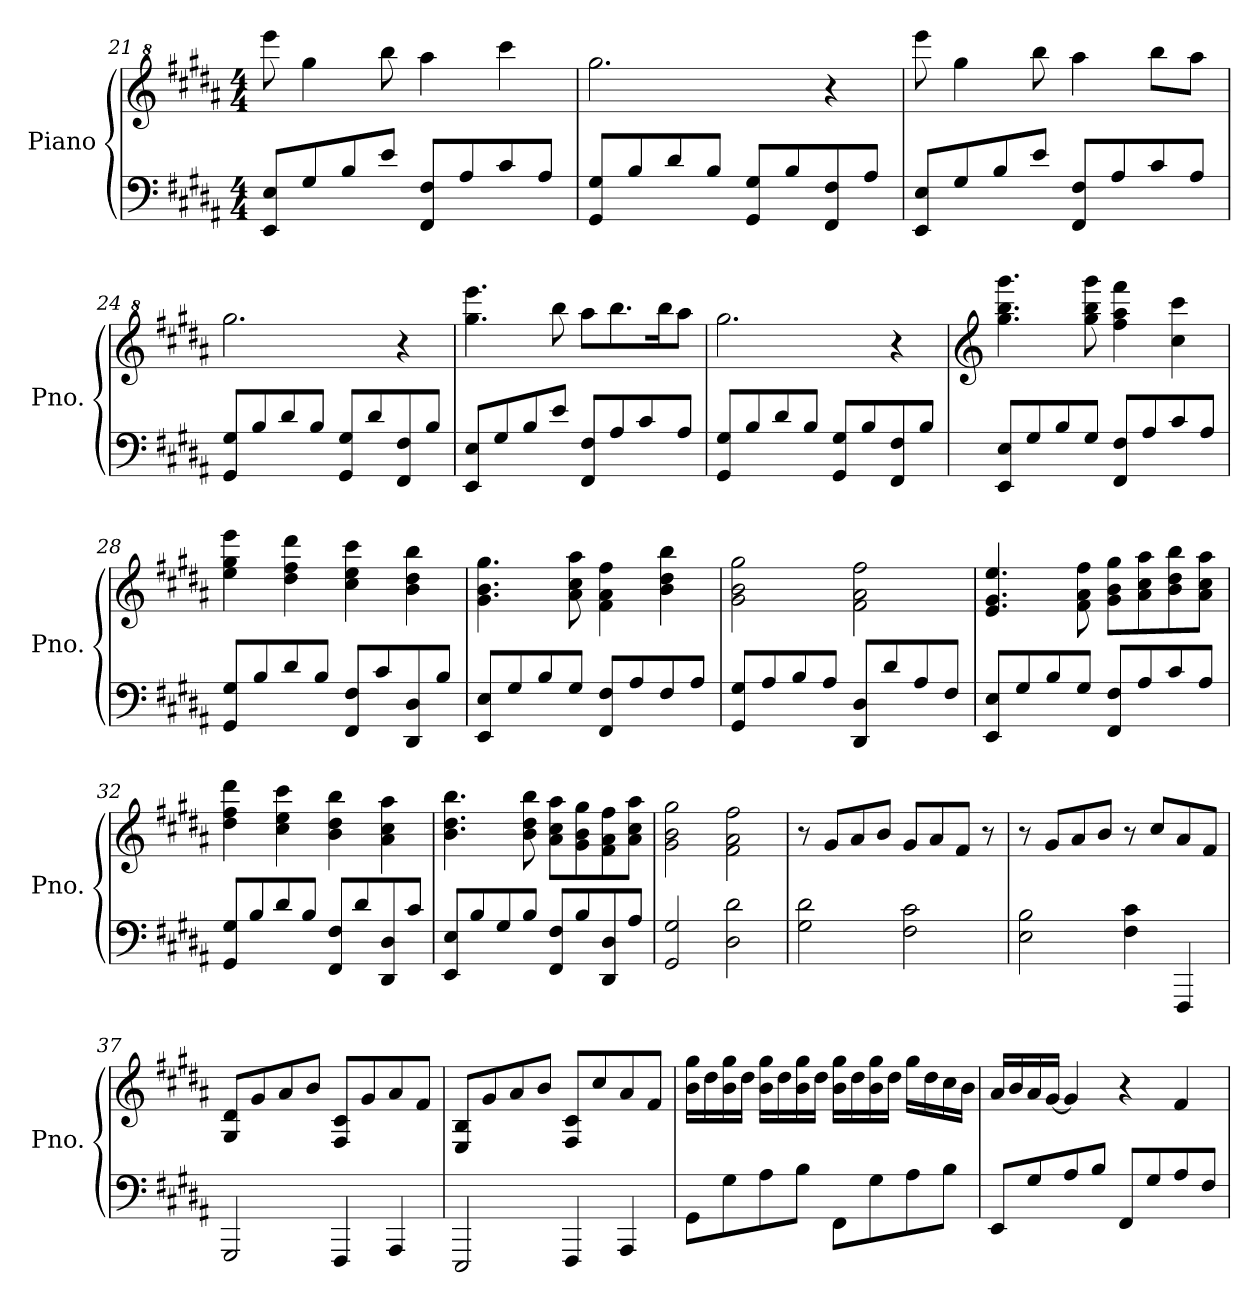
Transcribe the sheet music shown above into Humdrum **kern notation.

**kern	**kern
*part1	*part1
*staff2	*staff1
*I"Piano	*
*I'Pno.	*
*clefF4	*clefG^2
*k[f#c#g#d#a#]	*k[f#c#g#d#a#]
*M4/4	*M4/4
=21	=21
8EE/ 8E/L	8eeee\
8G#/	4ggg#\
8B/	.
8e/J	8bbb\
8FF#/ 8F#/L	4aaa#\
8A#/	.
8c#/	4cccc#\
8A#/J	.
=22	=22
8GG#/ 8G#/L	2.ggg#\
8B/	.
8d#/	.
8B/J	.
8GG#/ 8G#/L	.
8B/	.
8FF#/ 8F#/	4r
8A#/J	.
=23	=23
8EE/ 8E/L	8eeee\
8G#/	4ggg#\
8B/	.
8e/J	8bbb\
8FF#/ 8F#/L	4aaa#\
8A#/	.
8c#/	8bbb\L
8A#/J	8aaa#\J
=24	=24
8GG#/ 8G#/L	2.ggg#\
8B/	.
8d#/	.
8B/J	.
8GG#/ 8G#/L	.
8d#/	.
8FF#/ 8F#/	4r
8B/J	.
=25	=25
8EE/ 8E/L	4.ggg#\ 4.eeee\
8G#/	.
8B/	.
8e/J	8bbb\
8FF#/ 8F#/L	8aaa#\L
8A#/	8.bbb\
8c#/	.
.	16bbb\K
8A#/J	8aaa#\J
=26	=26
8GG#/ 8G#/L	2.ggg#\
8B/	.
8d#/	.
8B/J	.
8GG#/ 8G#/L	.
8B/	.
8FF#/ 8F#/	4r
8B/J	.
=27	=27
*	*clefG2
8EE/ 8E/L	4.gg#\ 4.bb\ 4.ggg#\
8G#/	.
8B/	.
8G#/J	8gg#\ 8bb\ 8ggg#\
8FF#/ 8F#/L	4ff#\ 4aa#\ 4fff#\
8A#/	.
8c#/	4cc#\ 4ccc#\
8A#/J	.
=28	=28
8GG#/ 8G#/L	4ee\ 4gg#\ 4eee\
8B/	.
8d#/	4dd#\ 4ff#\ 4ddd#\
8B/J	.
8FF#/ 8F#/L	4cc#\ 4ee\ 4ccc#\
8c#/	.
8DD#/ 8D#/	4b\ 4dd#\ 4bb\
8B/J	.
=29	=29
8EE/ 8E/L	4.g#\ 4.b\ 4.gg#\
8G#/	.
8B/	.
8G#/J	8a#\ 8cc#\ 8aa#\
8FF#/ 8F#/L	4f#\ 4a#\ 4ff#\
8A#/	.
8F#/	4b\ 4dd#\ 4bb\
8A#/J	.
=30	=30
8GG#/ 8G#/L	2g#\ 2b\ 2gg#\
8A#/	.
8B/	.
8A#/J	.
8DD#/ 8D#/L	2f#\ 2a#\ 2ff#\
8d#/	.
8A#/	.
8F#/J	.
=31	=31
8EE/ 8E/L	4.e/ 4.g#/ 4.ee/
8G#/	.
8B/	.
8G#/J	8f#\ 8a#\ 8ff#\
8FF#/ 8F#/L	8g#\ 8b\ 8gg#\L
8A#/	8a#\ 8cc#\ 8aa#\
8c#/	8b\ 8dd#\ 8bb\
8A#/J	8a#\ 8cc#\ 8aa#\J
=32	=32
8GG#/ 8G#/L	4dd#\ 4ff#\ 4ddd#\
8B/	.
8d#/	4cc#\ 4ee\ 4ccc#\
8B/J	.
8FF#/ 8F#/L	4b\ 4dd#\ 4bb\
8d#/	.
8DD#/ 8D#/	4a#\ 4cc#\ 4aa#\
8c#/J	.
=33	=33
8EE/ 8E/L	4.b\ 4.dd#\ 4.bb\
8B/	.
8G#/	.
8B/J	8b\ 8dd#\ 8bb\
8FF#/ 8F#/L	8a#\ 8cc#\ 8aa#\L
8B/	8g#\ 8b\ 8gg#\
8DD#/ 8D#/	8f#\ 8a#\ 8ff#\
8A#/J	8a#\ 8cc#\ 8aa#\J
=34	=34
2GG#/ 2G#/	2g#\ 2b\ 2gg#\
2D#\ 2d#\	2f#\ 2a#\ 2ff#\
=35	=35
2G#\ 2d#\	8r
.	8g#/L
.	8a#/
.	8b/J
2F#\ 2c#\	8g#/L
.	8a#/
.	8f#/J
.	8r
=36	=36
2E\ 2B\	8r
.	8g#/L
.	8a#/
.	8b/J
4F#\ 4c#\	8r
.	8cc#/L
4FFF#/	8a#/
.	8f#/J
=37	=37
2GGG#/	8G#/ 8d#/L
.	8g#/
.	8a#/
.	8b/J
4FFF#/	8F#/ 8c#/L
.	8g#/
4AAA#/	8a#/
.	8f#/J
=38	=38
2EEE/	8E/ 8B/L
.	8g#/
.	8a#/
.	8b/J
4FFF#/	8F#/ 8c#/L
.	8cc#/
4AAA#/	8a#/
.	8f#/J
=39	=39
8GG#\L	16b\ 16gg#\LL
.	16dd#\
8G#<\	16b\ 16gg#\
.	16dd#\JJ
8A#<\	16b\ 16gg#\LL
.	16dd#\
8B\J	16b\ 16gg#\
.	16dd#\JJ
8FF#\L	16b\ 16gg#\LL
.	16dd#\
8G#<\	16b\ 16gg#\
.	16dd#\JJ
8A#<\	16gg#\LL
.	16dd#\
8B\J	16cc#\
.	16b\JJ
=40	=40
8EE/L	16a#/LL
.	16b/
8G#</	16a#/
.	[16g#/JJ
8A#</	4g#/]
8B/J	.
8FF#/L	4r
8G#</	.
8A#</	4f#/
8F#/J	.
=	=
*-	*-
